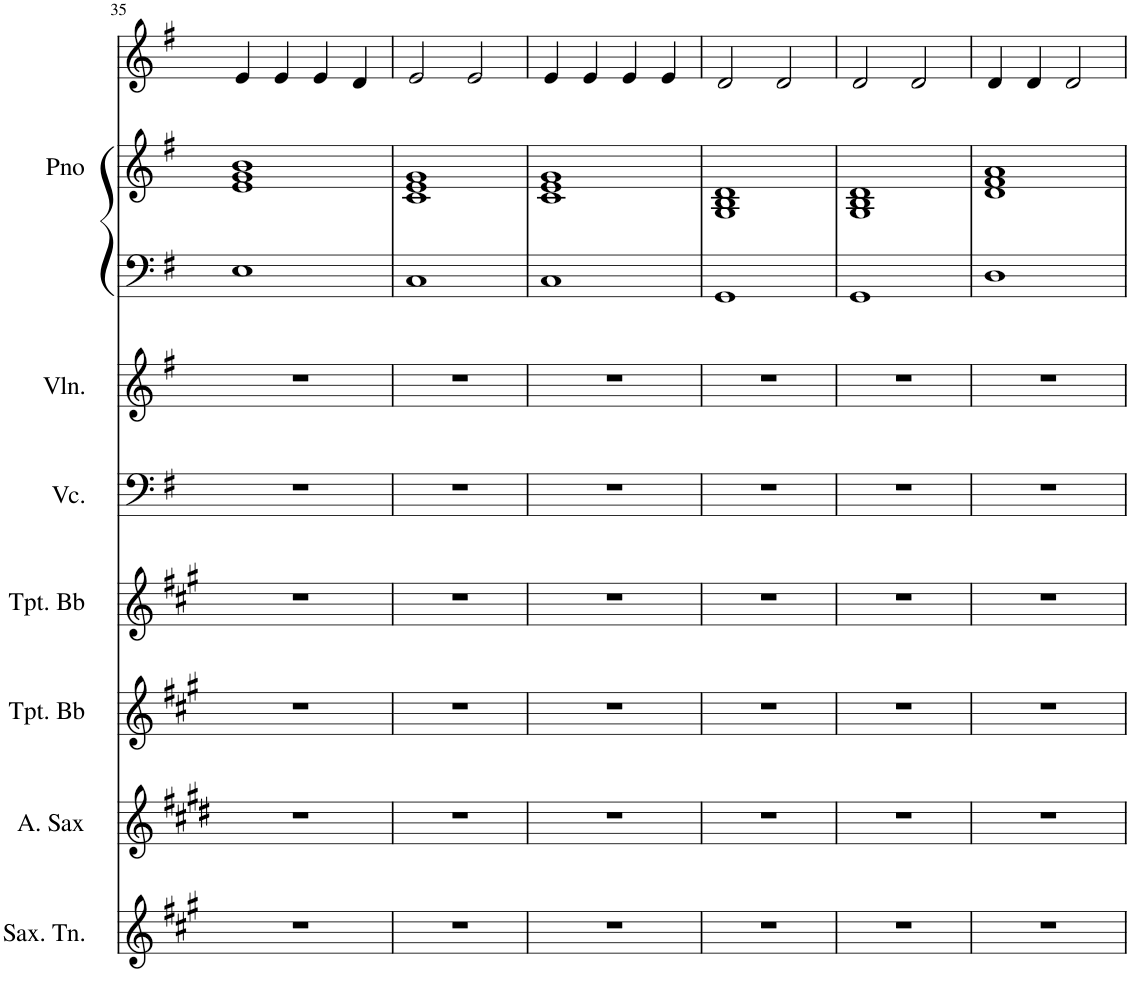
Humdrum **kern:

**kern	**kern	**kern	**kern	**kern	**kern	**kern	**kern	**kern
*part7	*part6	*part5	*part4	*part3	*part2	*part1	*part1	*part1
*staff9	*staff8	*staff7	*staff6	*staff5	*staff4	*staff3	*staff2	*staff1
*I"Saxofone Tenor	*I"Saxofone Alto	*I"Trompete Bb	*I"Trompete Bb	*I"Violoncelo	*I"Violino	*I"Piano	*	*
*I'Sax. Tn.	*	*I'Tpt. Bb	*I'Tpt. Bb	*I'Vc.	*I'Vln.	*I'Pno	*	*
!!LO:PB:g=z
*clefG2	*clefG2	*clefG2	*clefG2	*clefF4	*clefG2	*clefF4	*clefG2	*clefG2
*Trd8c14	*Trd5c9	*Trd1c2	*Trd1c2	*	*	*	*	*
*k[f#c#g#]	*k[f#c#g#d#]	*k[f#c#g#]	*k[f#c#g#]	*k[f#]	*k[f#]	*k[f#]	*k[f#]	*k[f#]
*M4/4	*M4/4	*M4/4	*M4/4	*M4/4	*M4/4	*M4/4	*M4/4	*M4/4
=35	=35	=35	=35	=35	=35	=35	=35	=35
1r	1r	1r	1r	1r	1r	1E	1e 1g 1b	4e/
.	.	.	.	.	.	.	.	4e/
.	.	.	.	.	.	.	.	4e/
.	.	.	.	.	.	.	.	4d/
=36	=36	=36	=36	=36	=36	=36	=36	=36
1r	1r	1r	1r	1r	1r	1C	1c 1e 1g	2e/
.	.	.	.	.	.	.	.	2e/
=37	=37	=37	=37	=37	=37	=37	=37	=37
1r	1r	1r	1r	1r	1r	1C	1c 1e 1g	4e/
.	.	.	.	.	.	.	.	4e/
.	.	.	.	.	.	.	.	4e/
.	.	.	.	.	.	.	.	4e/
=38	=38	=38	=38	=38	=38	=38	=38	=38
1r	1r	1r	1r	1r	1r	1GG	1G 1B 1d	2d/
.	.	.	.	.	.	.	.	2d/
=39	=39	=39	=39	=39	=39	=39	=39	=39
1r	1r	1r	1r	1r	1r	1GG	1G 1B 1d	2d/
.	.	.	.	.	.	.	.	2d/
=40	=40	=40	=40	=40	=40	=40	=40	=40
1r	1r	1r	1r	1r	1r	1D	1d 1f# 1a	4d/
.	.	.	.	.	.	.	.	4d/
.	.	.	.	.	.	.	.	2d/
=	=	=	=	=	=	=	=	=
*-	*-	*-	*-	*-	*-	*-	*-	*-
